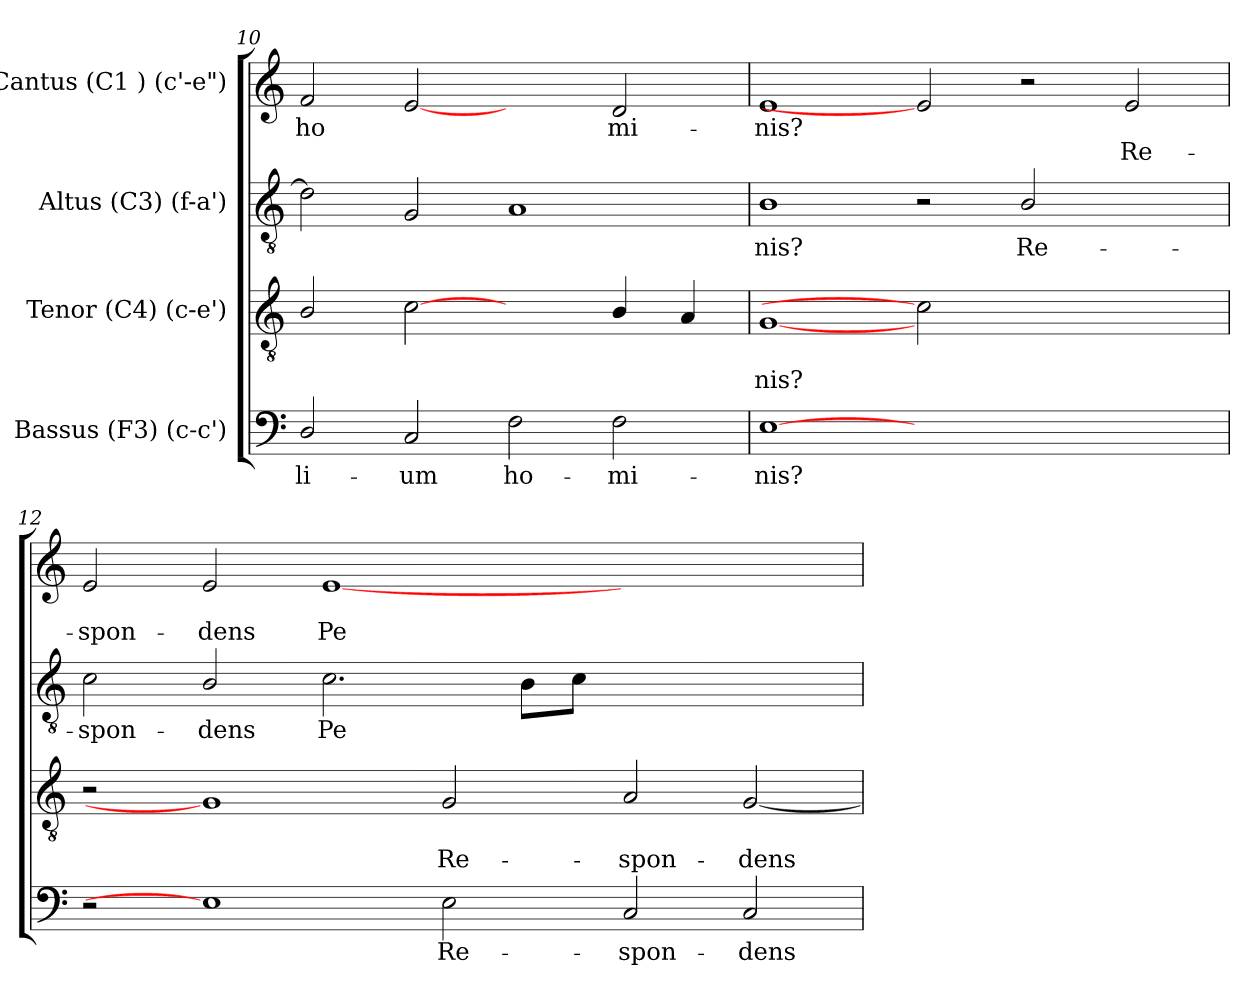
**kern	**text	**kern	**text	**text	**kern	**text	**kern	**text	**text
*part4	*part4	*part3	*part3	*part3	*part2	*part2	*part1	*part1	*part1
*staff4	*staff4	*staff3	*staff3	*staff3	*staff2	*staff2	*staff1	*staff1	*staff1
*I"Bassus (F3)  (c-c')	*	*I"Tenor (C4)  (c-e')	*	*	*I"Altus (C3)  (f-a')	*	*I"Cantus (C1 )  (c'-e")	*	*
*clefF4	*	*clefGv2	*	*	*clefGv2	*	*clefG2	*	*
*k[]	*	*k[]	*	*	*k[]	*	*k[]	*	*
*C:	*	*C:	*	*	*C:	*	*C:	*	*
=10	=10	=10	=10	=10	=10	=10	=10	=10	=10
!	!LO:LY:b:cj	!	!LO:LY:b:cj	!	!	!LO:LY:b:cj	!	!LO:LY:b:cj	!
2D/	-li-	2B/	--	.	2d\]	--	2f/	ho-	.
!	!LO:LY:b:cj	!	!LO:LY:b:cj	!	!	!LO:LY:b:cj	!	!LO:LY:b:cj	!
2C/	-um	[2c	--	.	2G/	--	[2e	--	.
!	!LO:LY:b:cj	!	!	!	!	!LO:LY:b:cj	!	!	!
2F\	ho-	2ryy	.	.	1A	--	2ryy	.	.
!	!LO:LY:b:cj	!	!LO:LY:b:cj	!	!	!	!	!LO:LY:b:cj	!
2F\	-mi-	4B/	--	.	.	.	2d/	-mi-	.
!	!	!	!LO:LY:b:cj	!	!	!	!	!	!
.	.	4A/	--	.	.	.	.	.	.
=11	=11	=11	=11	=11	=11	=11	=11	=11	=11
!	!LO:LY:b:cj	!	!LO:LY:b:cj	!LO:LY:b:cj	!	!LO:LY:b:cj	!	!LO:LY:b:cj	!LO:LY:b:cj
[1E	-nis?	[1G	--	-nis?	1B	-nis?	1e	-nis?	.
1.ryy	.	2c]	.	.	2r	.	2e]	.	.
!	!	!	!	!	!	!LO:LY:b:cj	!	!	!
.	.	1ryy	.	.	2B/	Re-	2r	.	.
!	!	!	!	!	!	!	!	!LO:LY:b:cj	!LO:LY:b:cj
.	.	.	.	.	2ryy	.	2e/	.	Re-
=12	=12	=12	=12	=12	=12	=12	=12	=12	=12
!	!	!	!	!	!	!LO:LY:b:cj	!	!LO:LY:b:cj	!LO:LY:b:cj
2r	.	2r	.	.	2c\	-spon-	2e/	-	spon-
!	!	!	!	!	!	!LO:LY:b:cj	!	!LO:LY:b:cj	!LO:LY:b:cj
1E]	.	1G]	.	.	2B/	-dens	2e/	-	dens
!	!	!	!	!	!	!LO:LY:b:cj	!	!LO:LY:b:cj	!LO:LY:b:cj
.	.	.	.	.	2.c\	Pe-	[>1e	.	Pe-
!	!LO:LY:b:cj	!	!LO:LY:b:cj	!LO:LY:b:cj	!	!	!	!	!
2E\	Re-	2G/	-	-Re-	.	.	.	.	.
!	!	!	!	!	!	!LO:LY:b:cj	!	!	!
.	.	.	.	.	8B\L	--	.	.	.
!	!	!	!	!	!	!LO:LY:b:cj	!	!	!
.	.	.	.	.	8c\J	--	.	.	.
!	!LO:LY:b:cj	!	!LO:LY:b:cj	!LO:LY:b:cj	!	!	!	!	!
2C/	-spon-	2A/	--	-spon-	1ryy	.	1ryy	.	.
!	!LO:LY:b:cj	!	!LO:LY:b:cj	!LO:LY:b:cj	!	!	!	!	!
2C/	-dens	[>2G/	--	-dens	.	.	.	.	.
=	=	=	=	=	=	=	=	=	=
*-	*-	*-	*-	*-	*-	*-	*-	*-	*-
